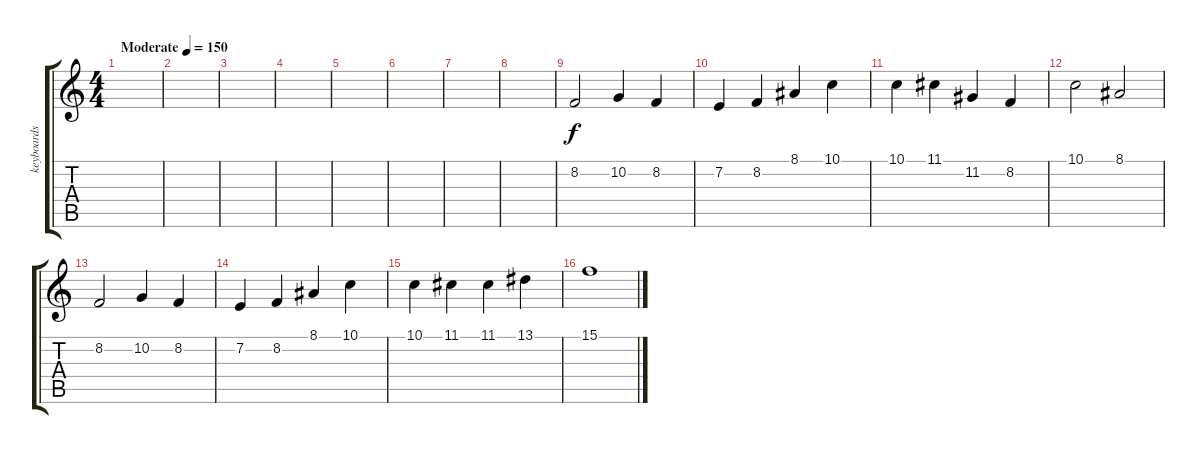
\track ("keyboards" "keyboards") {instrument choiraahs}
\staff {score tabs}
\tuning (D4 A3 F3 C3 G2 D2) {hide}
\ts (4 4)
\tempo (150 "Moderate")
\clef g2
\ks c
|
|
|
|
|
|
|
|
8.2.2 10.2.4 8.2.4 |
7.2.4 8.2.4 8.1.4 10.1.4 |
10.1.4 11.1.4 11.2.4 8.2.4 |
10.1.2 8.1.2 |
8.2.2 10.2.4 8.2.4 |
7.2.4 8.2.4 8.1.4 10.1.4 |
10.1.4 11.1.4 11.1.4 13.1.4 |
15.1.1
